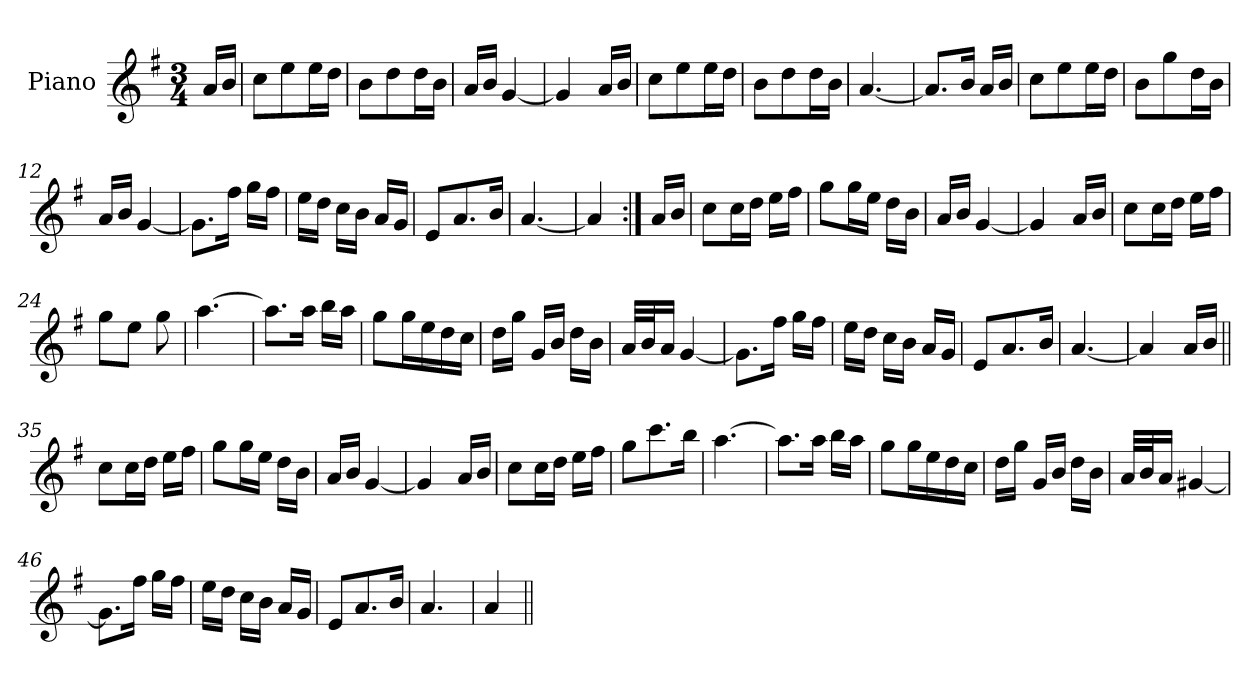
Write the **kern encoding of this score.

**kern
*part1
*staff1
*I"Piano
*I'Pno
*clefG2
*k[f#]
*A:dor
*M3/4
=1
16a/LL
16b/JJ
=2
8cc\L
8ee\
16ee\L
16dd\JJ
=3
8b\L
8dd\
16dd\L
16b\JJ
=4
16a/LL
16b/JJ
[4g/
=5
4g/]
16a/LL
16b/JJ
=6
8cc\L
8ee\
16ee\L
16dd\JJ
=7
8b\L
8dd\
16dd\L
16b\JJ
=8
[4.a/
!!LO:LB:g=z
=9
8.a/L]
16b/Jk
16a/LL
16b/JJ
=10
8cc\L
8ee\
16ee\L
16dd\JJ
=11
8b\L
8gg\
16dd\L
16b\JJ
=12
16a/LL
16b/JJ
[4g/
=13
8.g\L]
16ff#\Jk
16gg\LL
16ff#\JJ
=14
16ee\LL
16dd\JJ
16cc\LL
16b\JJ
16a/LL
16g/JJ
=15
8e/L
8.a/
16b/Jk
=16
[4.a/
=17
4a/]
!!LO:LB:g=z
=18:|!
16a/LL
16b/JJ
=19
8cc\L
16cc\L
16dd\JJ
16ee\LL
16ff#\JJ
=20
8gg\L
16gg\L
16ee\JJ
16dd\LL
16b\JJ
=21
16a/LL
16b/JJ
[4g/
=22
4g/]
16a/LL
16b/JJ
=23
8cc\L
16cc\L
16dd\JJ
16ee\LL
16ff#\JJ
=24
8gg\L
8ee\J
8gg\
=25
[4.aa\
=26
8.aa\L]
16aa\Jk
16bb\LL
16aa\JJ
!!LO:LB:g=z
=27
8gg\L
16gg\L
16ee\
16dd\
16cc\JJ
=28
16dd\LL
16gg\JJ
16g/LL
16b/JJ
16dd\LL
16b\JJ
=29
32a/LLL
32b/J
16a/JJ
[4g/
=30
8.g\L]
16ff#\Jk
16gg\LL
16ff#\JJ
=31
16ee\LL
16dd\JJ
16cc\LL
16b\JJ
16a/LL
16g/JJ
=32
8e/L
8.a/
16b/Jk
=33
[4.a/
=34
4a/]
16a/LL
16b/JJ
!!LO:LB:g=z
=35||
8cc\L
16cc\L
16dd\JJ
16ee\LL
16ff#\JJ
=36
8gg\L
16gg\L
16ee\JJ
16dd\LL
16b\JJ
=37
16a/LL
16b/JJ
[4g/
=38
4g/]
16a/LL
16b/JJ
=39
8cc\L
16cc\L
16dd\JJ
16ee\LL
16ff#\JJ
=40
8gg\L
8.ccc\
16bb\Jk
=41
[4.aa\
=42
8.aa\L]
16aa\Jk
16bb\LL
16aa\JJ
!!LO:LB:g=z
=43
8gg\L
16gg\L
16ee\
16dd\
16cc\JJ
=44
16dd\LL
16gg\JJ
16g/LL
16b/JJ
16dd\LL
16b\JJ
=45
32a/LLL
32b/J
16a/JJ
[4g#X/
=46
8.g#\L]
16ff#\Jk
16gg\LL
16ff#\JJ
=47
16ee\LL
16dd\JJ
16cc\LL
16b\JJ
16a/LL
16g/JJ
=48
8e/L
8.a/
16b/Jk
=49
4.a/
=50
4a/
=||
*-
